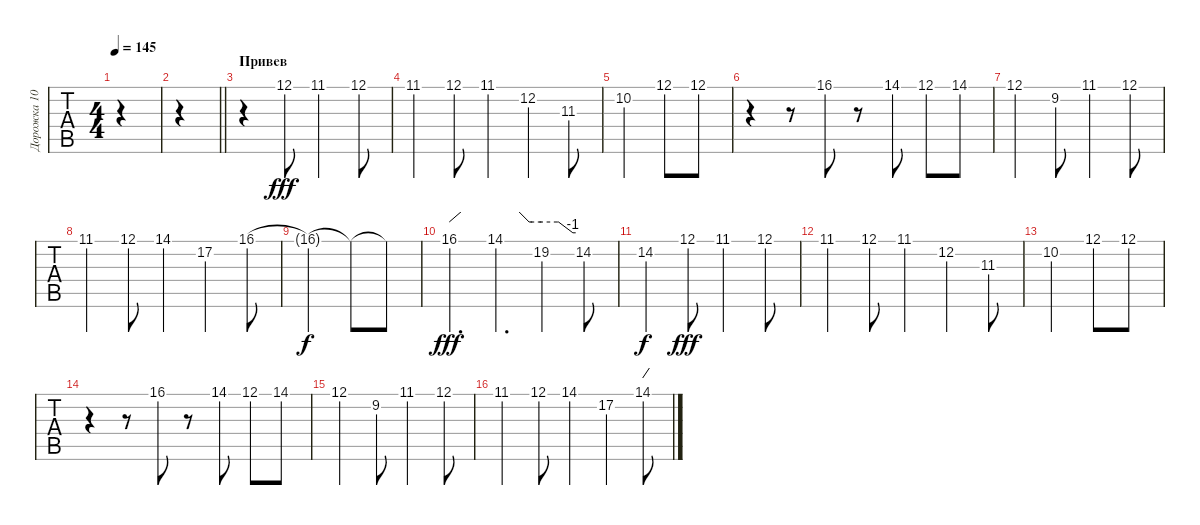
\track ("Дорожка 10" "Дорожка 10") {instrument fx5brightness}
\staff {tabs}
\tuning (D4 A3 F3 C3 G2 D2) {hide}
\ts (4 4)
\tempo 145
\clef g2
\ks c
|
\barLineRight lightlight
|
\section ("" "Привев")
r.4 12.1.8{dy fff} 11.1.4 12.1.8 |
11.1.4 12.1.8 11.1.4 12.2.4 11.3.8 |
10.2.4 12.1.8 12.1.8 |
r.4 r.8 16.1.8 r.8 14.1.8 12.1.8 14.1.8 |
12.1.4 9.2.8 11.1.4 12.1.8 |
11.1.4 12.1.8 14.1.4 17.2.4 16.1.8 |
16.1{t}.4{dy f} 16.1{t}.8 16.1{t}.8 |
16.1.4{d tbe (custom default 0 0 21 6 30 6 60 6) dy fff} 14.1.4{d tbe (custom default 0 4 4 4 30 4 44 0 48 0 60 0)} 19.2.4{tbe (custom default 0 0 28 0 30 0 55 -4 60 -4)} 14.2.8 |
14.2.4{dy f} 12.1.8{dy fff} 11.1.4 12.1.8 |
11.1.4 12.1.8 11.1.4 12.2.4 11.3.8 |
10.2.4 12.1.8 12.1.8 |
r.4 r.8 16.1.8 r.8 14.1.8 12.1.8 14.1.8 |
12.1.4 9.2.8 11.1.4 12.1.8 |
11.1.4 12.1.8 14.1.4 17.2.4 14.1.8{tbe (custom default 0 0 15 4 30 4 60 4)}
